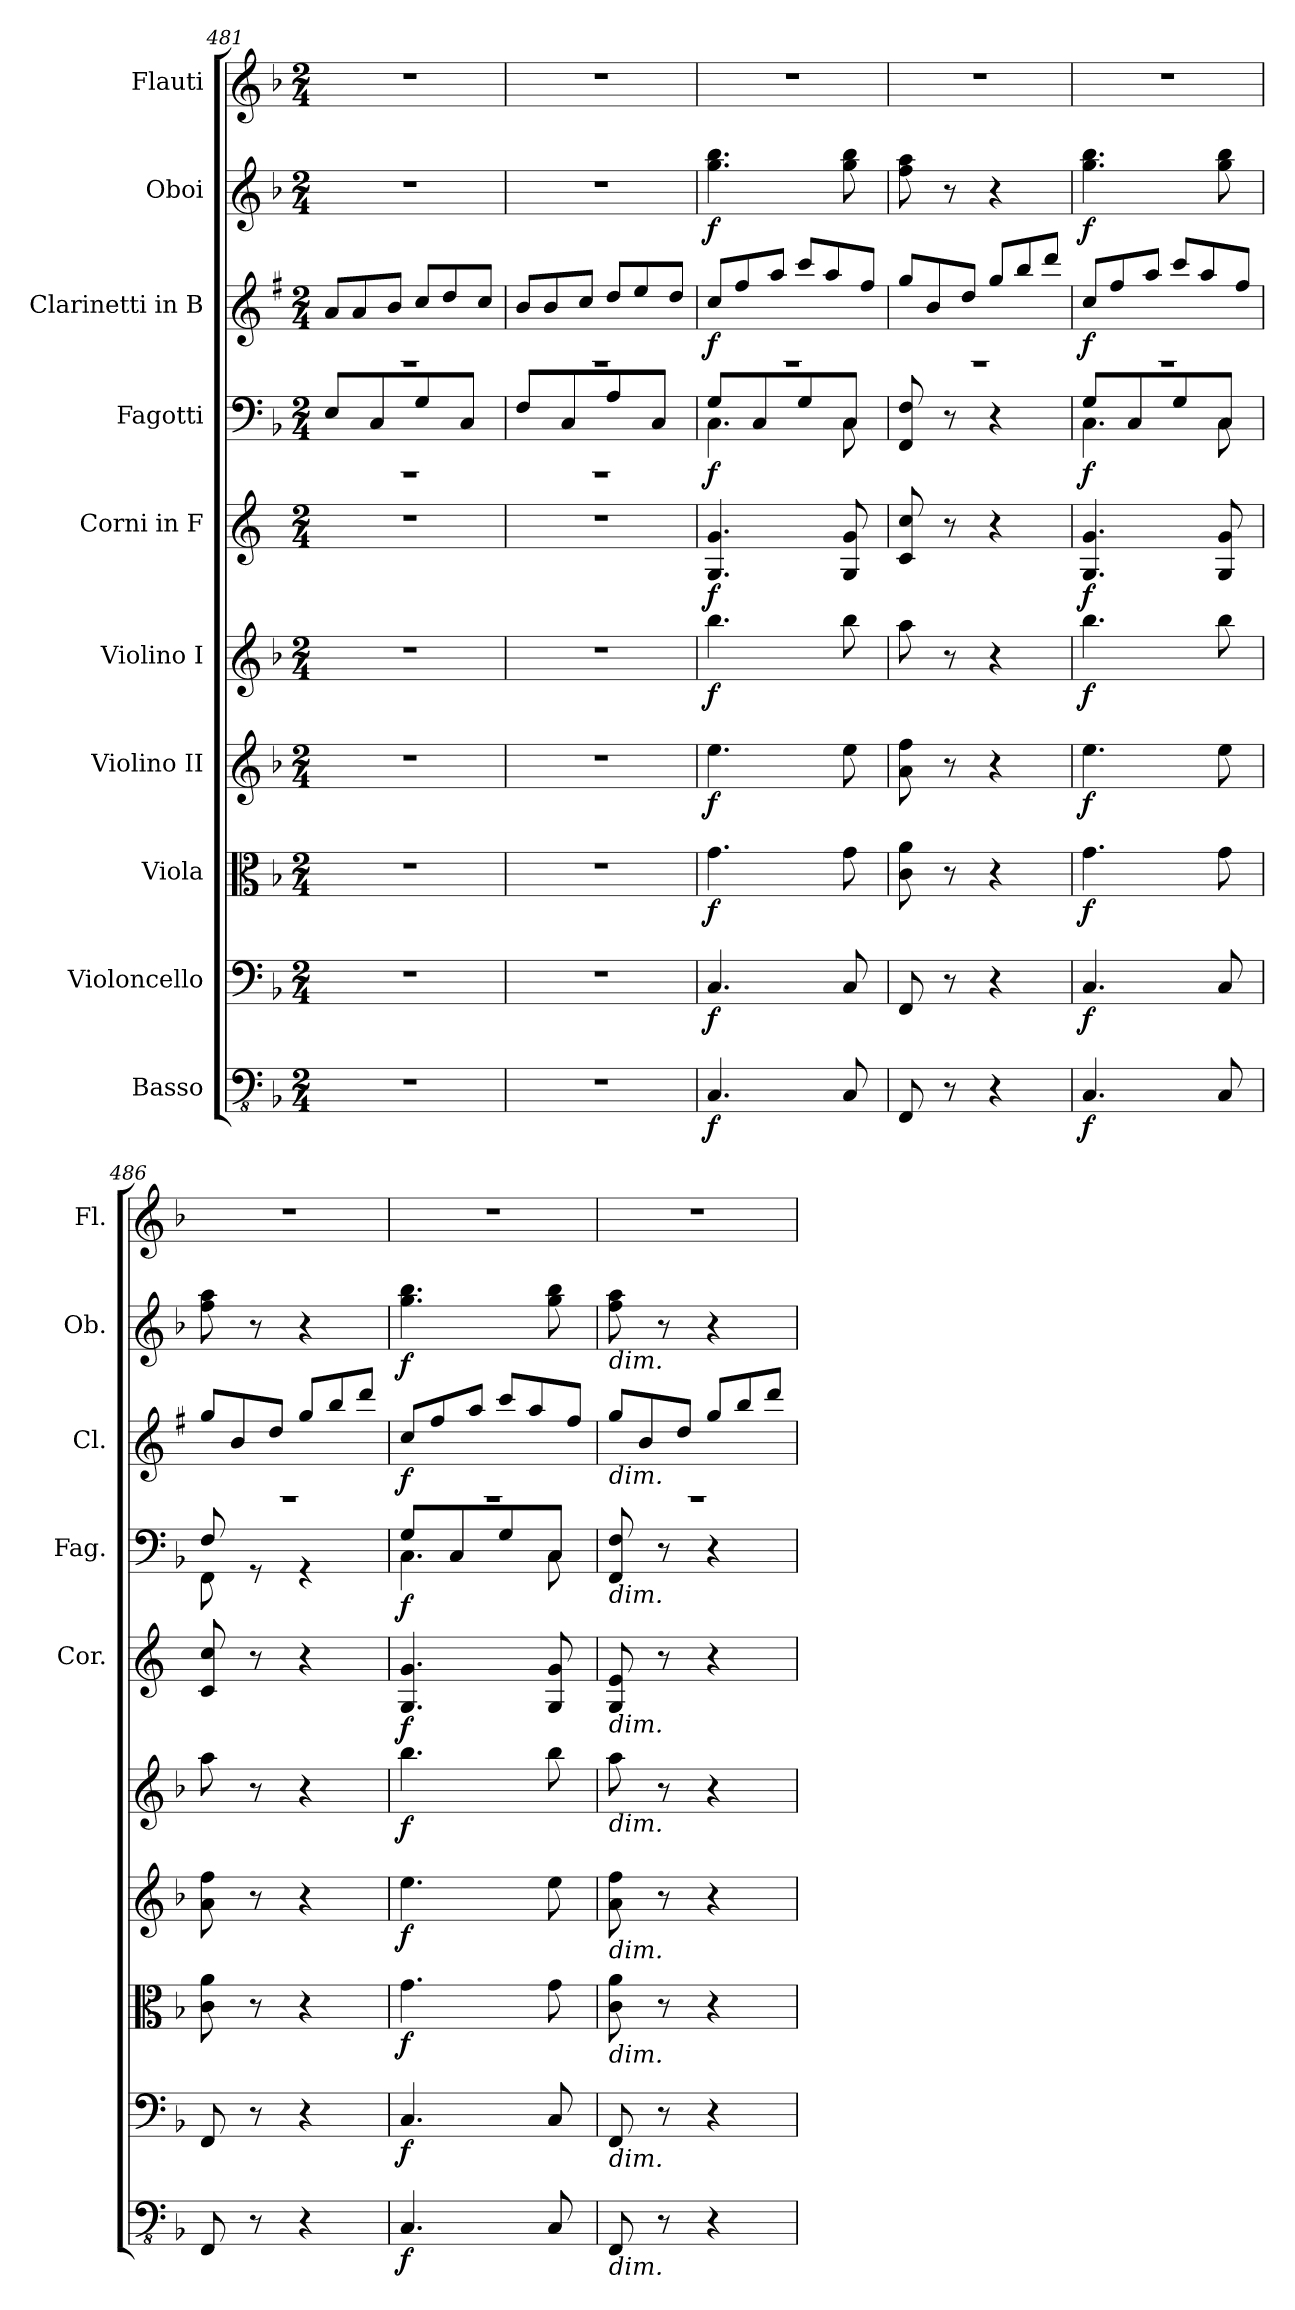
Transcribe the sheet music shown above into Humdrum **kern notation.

**kern	**dynam	**kern	**dynam	**kern	**dynam	**kern	**dynam	**kern	**dynam	**kern	**dynam	**kern	**dynam	**kern	**dynam	**kern	**dynam	**kern
*part10	*part10	*part9	*part9	*part8	*part8	*part7	*part7	*part6	*part6	*part5	*part5	*part4	*part4	*part3	*part3	*part2	*part2	*part1
*staff10	*staff10	*staff9	*staff9	*staff8	*staff8	*staff7	*staff7	*staff6	*staff6	*staff5	*staff5	*staff4	*staff4	*staff3	*staff3	*staff2	*staff2	*staff1
*I"Basso	*	*I"Violoncello	*	*I"Viola	*	*I"Violino II	*	*I"Violino I	*	*I"Corni in F	*	*I"Fagotti	*	*I"Clarinetti in B	*	*I"Oboi	*	*I"Flauti
*	*	*	*	*	*	*	*	*	*	*I'Cor.	*	*I'Fag.	*	*I'Cl.	*	*I'Ob.	*	*I'Fl.
!!LO:PB:g=z
*clefFv4	*	*clefF4	*	*clefC3	*	*clefG2	*	*clefG2	*	*clefG2	*	*clefF4	*	*clefG2	*	*clefG2	*	*clefG2
*	*	*	*	*	*	*	*	*	*	*ITrd4c7	*	*	*	*ITrd1c2	*	*	*	*
*k[b-]	*	*k[b-]	*	*k[b-]	*	*k[b-]	*	*k[b-]	*	*k[b-]	*	*k[b-]	*	*k[b-]	*	*k[b-]	*	*k[b-]
*M2/4	*	*M2/4	*	*M2/4	*	*M2/4	*	*M2/4	*	*M2/4	*	*M2/4	*	*M2/4	*	*M2/4	*	*M2/4
=481	=481	=481	=481	=481	=481	=481	=481	=481	=481	=481	=481	=481	=481	=481	=481	=481	=481	=481
*	*	*	*	*	*	*	*	*	*	*	*	*^	*	*^	*	*	*	*
*	*	*	*	*	*	*	*	*	*	*	*	*	*	*	*	*Xtuplet	*	*	*	*
2r	.	2r	.	2r	.	2r	.	2r	.	2r	.	2rAAA	8E/L	.	2rF	12g/L	.	2r	.	2r
.	.	.	.	.	.	.	.	.	.	.	.	.	.	.	.	12g/	.	.	.	.
.	.	.	.	.	.	.	.	.	.	.	.	.	8C/	.	.	.	.	.	.	.
.	.	.	.	.	.	.	.	.	.	.	.	.	.	.	.	12a/J	.	.	.	.
.	.	.	.	.	.	.	.	.	.	.	.	.	8G/	.	.	12b-/L	.	.	.	.
.	.	.	.	.	.	.	.	.	.	.	.	.	.	.	.	12cc/	.	.	.	.
.	.	.	.	.	.	.	.	.	.	.	.	.	8C/J	.	.	.	.	.	.	.
.	.	.	.	.	.	.	.	.	.	.	.	.	.	.	.	12b-/J	.	.	.	.
=482	=482	=482	=482	=482	=482	=482	=482	=482	=482	=482	=482	=482	=482	=482	=482	=482	=482	=482	=482	=482
2r	.	2r	.	2r	.	2r	.	2r	.	2r	.	2rAAA	8F/L	.	2rF	12a/L	.	2r	.	2r
.	.	.	.	.	.	.	.	.	.	.	.	.	.	.	.	12a/	.	.	.	.
.	.	.	.	.	.	.	.	.	.	.	.	.	8C/	.	.	.	.	.	.	.
.	.	.	.	.	.	.	.	.	.	.	.	.	.	.	.	12b-/J	.	.	.	.
.	.	.	.	.	.	.	.	.	.	.	.	.	8A/	.	.	12cc/L	.	.	.	.
.	.	.	.	.	.	.	.	.	.	.	.	.	.	.	.	12dd/	.	.	.	.
.	.	.	.	.	.	.	.	.	.	.	.	.	8C/J	.	.	.	.	.	.	.
.	.	.	.	.	.	.	.	.	.	.	.	.	.	.	.	12cc/J	.	.	.	.
=483	=483	=483	=483	=483	=483	=483	=483	=483	=483	=483	=483	=483	=483	=483	=483	=483	=483	=483	=483	=483
!	!LO:DY:b	!	!LO:DY:b	!	!LO:DY:b	!	!LO:DY:b	!	!LO:DY:b	!	!LO:DY:b	!	!	!LO:DY:b	!	!	!LO:DY:b	!	!LO:DY:b	!
4.CC/	f	4.C/	f	4.g\	f	4.ee\	f	4.bb-\	f	4.C/ 4.c/	f	8G/L	4.C\	f	2rF	12b-/L	f	4.gg\ 4.bb-\	f	2r
.	.	.	.	.	.	.	.	.	.	.	.	.	.	.	.	12ee/	.	.	.	.
.	.	.	.	.	.	.	.	.	.	.	.	8C/	.	.	.	.	.	.	.	.
.	.	.	.	.	.	.	.	.	.	.	.	.	.	.	.	12gg/J	.	.	.	.
.	.	.	.	.	.	.	.	.	.	.	.	8G/	.	.	.	12bb-/L	.	.	.	.
.	.	.	.	.	.	.	.	.	.	.	.	.	.	.	.	12gg/	.	.	.	.
8CC/	.	8C/	.	8g\	.	8ee\	.	8bb-\	.	8C/ 8c/	.	8C/J	8C\	.	.	.	.	8gg\ 8bb-\	.	.
.	.	.	.	.	.	.	.	.	.	.	.	.	.	.	.	12ee/J	.	.	.	.
*	*	*	*	*	*	*	*	*	*	*	*	*v	*v	*	*	*	*	*	*	*
=484	=484	=484	=484	=484	=484	=484	=484	=484	=484	=484	=484	=484	=484	=484	=484	=484	=484	=484	=484
8FFF/	.	8FF/	.	8c\ 8a\	.	8a\ 8ff\	.	8aa\	.	8F/ 8f/	.	8FF/ 8F/	.	2rF	12ff/L	.	8ff\ 8aa\	.	2r
.	.	.	.	.	.	.	.	.	.	.	.	.	.	.	12a/	.	.	.	.
8r	.	8r	.	8r	.	8r	.	8r	.	8r	.	8r	.	.	.	.	8r	.	.
.	.	.	.	.	.	.	.	.	.	.	.	.	.	.	12cc/J	.	.	.	.
4r	.	4r	.	4r	.	4r	.	4r	.	4r	.	4r	.	.	12ff/L	.	4r	.	.
.	.	.	.	.	.	.	.	.	.	.	.	.	.	.	12aa/	.	.	.	.
.	.	.	.	.	.	.	.	.	.	.	.	.	.	.	12ccc/J	.	.	.	.
=485	=485	=485	=485	=485	=485	=485	=485	=485	=485	=485	=485	=485	=485	=485	=485	=485	=485	=485	=485
*	*	*	*	*	*	*	*	*	*	*	*	*^	*	*	*	*	*	*	*
!	!LO:DY:b	!	!LO:DY:b	!	!LO:DY:b	!	!LO:DY:b	!	!LO:DY:b	!	!LO:DY:b	!	!	!LO:DY:b	!	!	!LO:DY:b	!	!LO:DY:b	!
4.CC/	f	4.C/	f	4.g\	f	4.ee\	f	4.bb-\	f	4.C/ 4.c/	f	8G/L	4.C\	f	2rF	12b-/L	f	4.gg\ 4.bb-\	f	2r
.	.	.	.	.	.	.	.	.	.	.	.	.	.	.	.	12ee/	.	.	.	.
.	.	.	.	.	.	.	.	.	.	.	.	8C/	.	.	.	.	.	.	.	.
.	.	.	.	.	.	.	.	.	.	.	.	.	.	.	.	12gg/J	.	.	.	.
.	.	.	.	.	.	.	.	.	.	.	.	8G/	.	.	.	12bb-/L	.	.	.	.
.	.	.	.	.	.	.	.	.	.	.	.	.	.	.	.	12gg/	.	.	.	.
8CC/	.	8C/	.	8g\	.	8ee\	.	8bb-\	.	8C/ 8c/	.	8C/J	8C\	.	.	.	.	8gg\ 8bb-\	.	.
.	.	.	.	.	.	.	.	.	.	.	.	.	.	.	.	12ee/J	.	.	.	.
=486	=486	=486	=486	=486	=486	=486	=486	=486	=486	=486	=486	=486	=486	=486	=486	=486	=486	=486	=486	=486
8FFF/	.	8FF/	.	8c\ 8a\	.	8a\ 8ff\	.	8aa\	.	8F/ 8f/	.	8F/	8FF\	.	2rF	12ff/L	.	8ff\ 8aa\	.	2r
.	.	.	.	.	.	.	.	.	.	.	.	.	.	.	.	12a/	.	.	.	.
8r	.	8r	.	8r	.	8r	.	8r	.	8r	.	8rGG	4.ryy	.	.	.	.	8r	.	.
.	.	.	.	.	.	.	.	.	.	.	.	.	.	.	.	12cc/J	.	.	.	.
4r	.	4r	.	4r	.	4r	.	4r	.	4r	.	4rGG	.	.	.	12ff/L	.	4r	.	.
.	.	.	.	.	.	.	.	.	.	.	.	.	.	.	.	12aa/	.	.	.	.
.	.	.	.	.	.	.	.	.	.	.	.	.	.	.	.	12ccc/J	.	.	.	.
=487	=487	=487	=487	=487	=487	=487	=487	=487	=487	=487	=487	=487	=487	=487	=487	=487	=487	=487	=487	=487
!	!LO:DY:b	!	!LO:DY:b	!	!LO:DY:b	!	!LO:DY:b	!	!LO:DY:b	!	!LO:DY:b	!	!	!LO:DY:b	!	!	!LO:DY:b	!	!LO:DY:b	!
4.CC/	f	4.C/	f	4.g\	f	4.ee\	f	4.bb-\	f	4.C/ 4.c/	f	8G/L	4.C\	f	2rF	12b-/L	f	4.gg\ 4.bb-\	f	2r
.	.	.	.	.	.	.	.	.	.	.	.	.	.	.	.	12ee/	.	.	.	.
.	.	.	.	.	.	.	.	.	.	.	.	8C/	.	.	.	.	.	.	.	.
.	.	.	.	.	.	.	.	.	.	.	.	.	.	.	.	12gg/J	.	.	.	.
.	.	.	.	.	.	.	.	.	.	.	.	8G/	.	.	.	12bb-/L	.	.	.	.
.	.	.	.	.	.	.	.	.	.	.	.	.	.	.	.	12gg/	.	.	.	.
8CC/	.	8C/	.	8g\	.	8ee\	.	8bb-\	.	8C/ 8c/	.	8C/J	8C\	.	.	.	.	8gg\ 8bb-\	.	.
.	.	.	.	.	.	.	.	.	.	.	.	.	.	.	.	12ee/J	.	.	.	.
*	*	*	*	*	*	*	*	*	*	*	*	*v	*v	*	*	*	*	*	*	*
=488	=488	=488	=488	=488	=488	=488	=488	=488	=488	=488	=488	=488	=488	=488	=488	=488	=488	=488	=488
!	!	!	!	!	!	!	!	!	!	!	!	!	!	!	!	!	!LO:TX:b:i:t=dim.	!	!
!	!	!	!	!	!	!	!	!	!	!	!	!	!	!LO:TX:b:i:t=dim.	!	!	!	!	!
!	!	!	!	!	!	!	!	!	!	!	!	!LO:TX:b:i:t=dim.	!	!	!	!	!	!	!
!	!	!	!	!	!	!	!	!	!	!LO:TX:b:i:t=dim.	!	!	!	!	!	!	!	!	!
!	!	!	!	!	!	!	!	!LO:TX:b:i:t=dim.	!	!	!	!	!	!	!	!	!	!	!
!	!	!	!	!	!	!LO:TX:b:i:t=dim.	!	!	!	!	!	!	!	!	!	!	!	!	!
!	!	!	!	!LO:TX:b:i:t=dim.	!	!	!	!	!	!	!	!	!	!	!	!	!	!	!
!	!	!LO:TX:b:i:t=dim.	!	!	!	!	!	!	!	!	!	!	!	!	!	!	!	!	!
!LO:TX:b:i:t=dim.	!	!	!	!	!	!	!	!	!	!	!	!	!	!	!	!	!	!	!
8FFF/	.	8FF/	.	8c\ 8a\	.	8a\ 8ff\	.	8aa\	.	8C/ 8A/	.	8FF/ 8F/	.	2rF	12ff/L	.	8ff\ 8aa\	.	2r
.	.	.	.	.	.	.	.	.	.	.	.	.	.	.	12a/	.	.	.	.
8r	.	8r	.	8r	.	8r	.	8r	.	8r	.	8r	.	.	.	.	8r	.	.
.	.	.	.	.	.	.	.	.	.	.	.	.	.	.	12cc/J	.	.	.	.
4r	.	4r	.	4r	.	4r	.	4r	.	4r	.	4r	.	.	12ff/L	.	4r	.	.
.	.	.	.	.	.	.	.	.	.	.	.	.	.	.	12aa/	.	.	.	.
.	.	.	.	.	.	.	.	.	.	.	.	.	.	.	12ccc/J	.	.	.	.
*	*	*	*	*	*	*	*	*	*	*	*	*	*	*v	*v	*	*	*	*
=	=	=	=	=	=	=	=	=	=	=	=	=	=	=	=	=	=	=
*-	*-	*-	*-	*-	*-	*-	*-	*-	*-	*-	*-	*-	*-	*-	*-	*-	*-	*-
